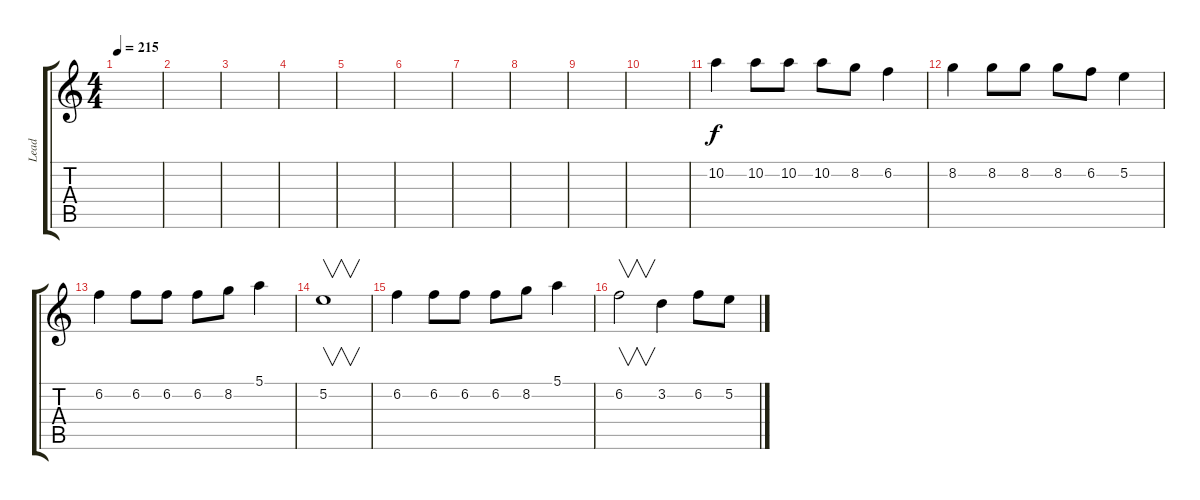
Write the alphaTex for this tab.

\track ("Lead" "Lead") {instrument distortionguitar}
\staff {score tabs}
\tuning (E4 B3 G3 D3 A2 E2) {hide}
\ts (4 4)
\tempo 215
\clef g2
\ks c
|
|
|
|
|
|
|
|
|
|
10.2.4 10.2.8 10.2.8 10.2.8 8.2.8 6.2.4 |
8.2.4 8.2.8 8.2.8 8.2.8 6.2.8 5.2.4 |
6.2.4 6.2.8 6.2.8 6.2.8 8.2.8 5.1.4 |
5.2.1{v} |
6.2.4 6.2.8 6.2.8 6.2.8 8.2.8 5.1.4 |
6.2.2{v} 3.2.4 6.2.8 5.2.8
